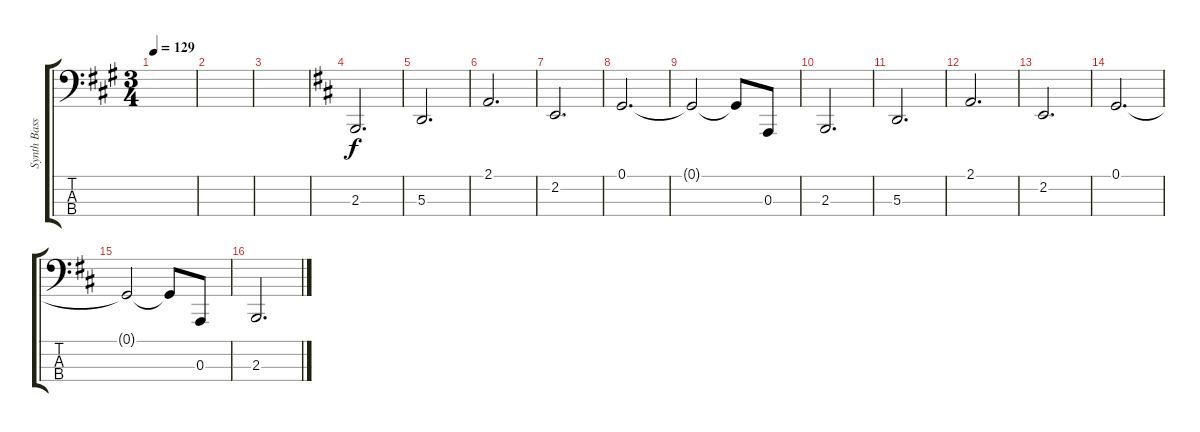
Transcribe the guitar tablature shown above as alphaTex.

\track ("Synth Bass" "Synth Bass") {instrument lead8bassandlead}
\staff {score tabs}
\tuning (G2 D2 A1 D1) {hide}
\ts (3 4)
\tempo 129
\clef f4
\ks f#minor
|
|
|
\ks bminor
2.3.2{d} |
5.3.2{d} |
2.1.2{d} |
2.2.2{d} |
0.1.2{d} |
0.1{t}.2 0.1{t}.8 0.3.8 |
2.3.2{d} |
5.3.2{d} |
2.1.2{d} |
2.2.2{d} |
0.1.2{d} |
0.1{t}.2 0.1{t}.8 0.3.8 |
2.3.2{d}
